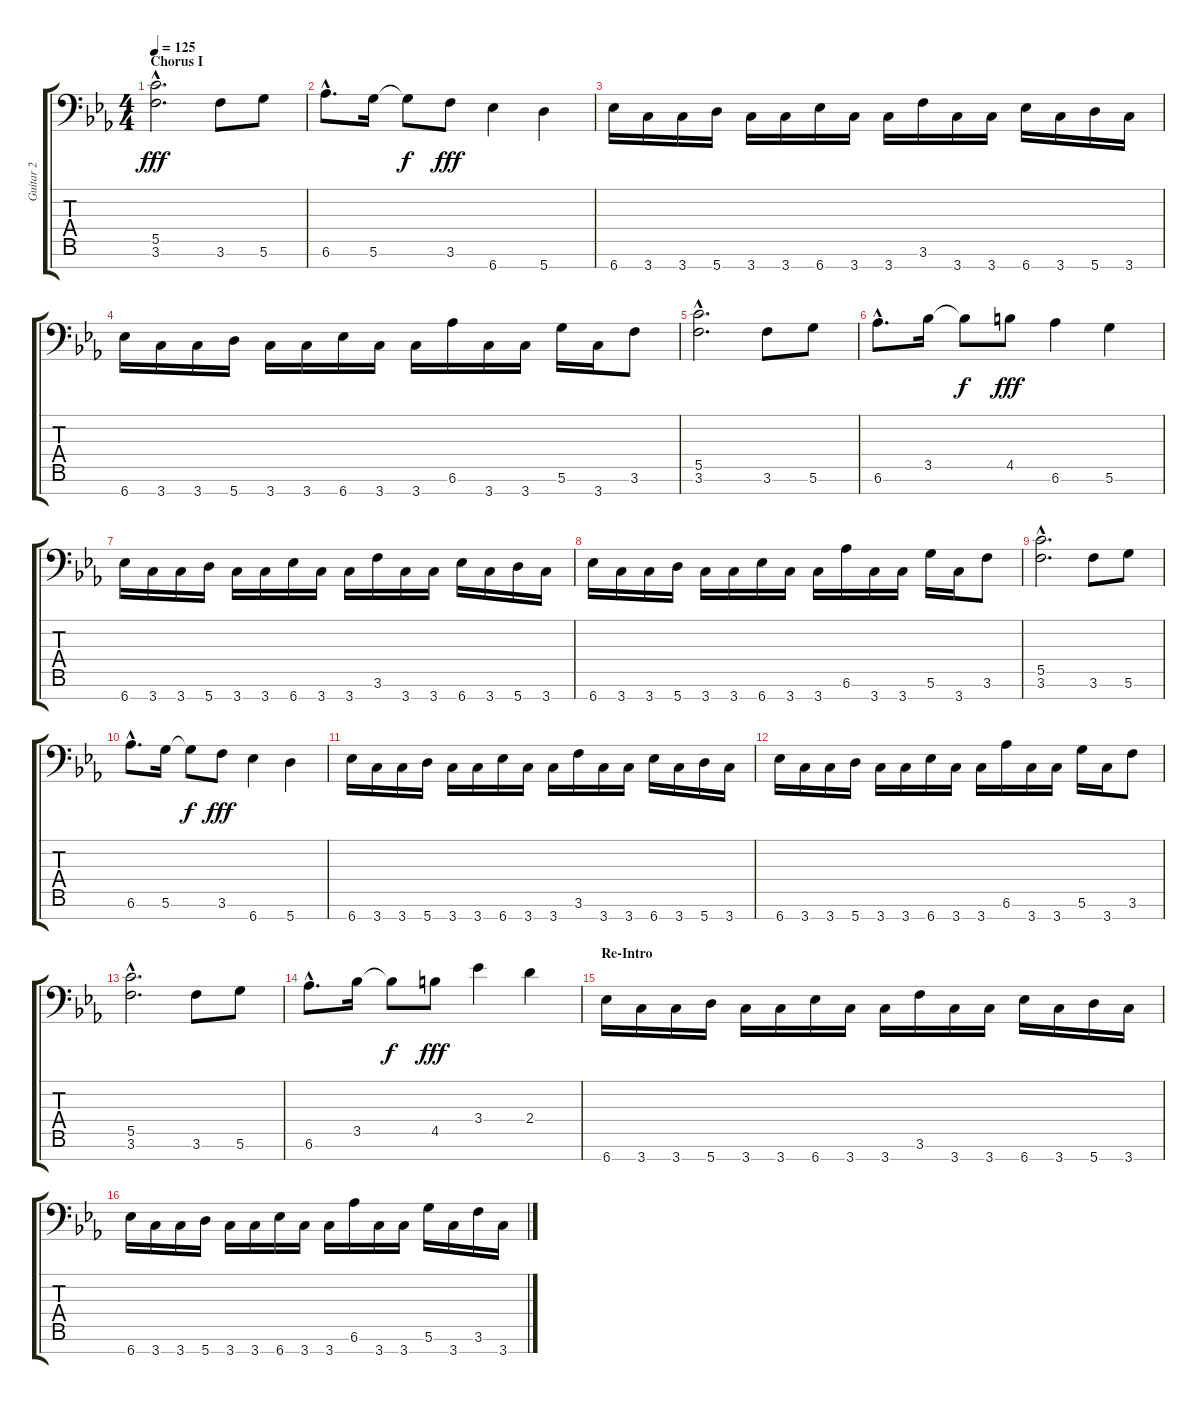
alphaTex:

\track ("Guitar 2" "Guitar 2") {instrument overdrivenguitar}
\staff {score tabs}
\tuning (D4 A3 F3 C3 G2 D2 A1) {hide}
\ts (4 4)
\section ("" "Chorus I")
\tempo 125
\clef f4
\ks cminor
(5.5{hac} 3.6{hac}).2{d dy fff} 3.6.8 5.6.8 |
6.6{hac}.8{d} 5.6.16 5.6{t}.8{dy f} 3.6.8{dy fff} 6.7.4 5.7.4 |
6.7.16 3.7.16 3.7.16 5.7.16 3.7.16 3.7.16 6.7.16 3.7.16 3.7.16 3.6.16 3.7.16 3.7.16 6.7.16 3.7.16 5.7.16 3.7.16 |
6.7.16 3.7.16 3.7.16 5.7.16 3.7.16 3.7.16 6.7.16 3.7.16 3.7.16 6.6.16 3.7.16 3.7.16 5.6.16 3.7.16 3.6.8 |
(5.5{hac} 3.6{hac}).2{d} 3.6.8 5.6.8 |
6.6{hac}.8{d} 3.5.16 3.5{t}.8{dy f} 4.5.8{dy fff} 6.6.4 5.6.4 |
6.7.16 3.7.16 3.7.16 5.7.16 3.7.16 3.7.16 6.7.16 3.7.16 3.7.16 3.6.16 3.7.16 3.7.16 6.7.16 3.7.16 5.7.16 3.7.16 |
6.7.16 3.7.16 3.7.16 5.7.16 3.7.16 3.7.16 6.7.16 3.7.16 3.7.16 6.6.16 3.7.16 3.7.16 5.6.16 3.7.16 3.6.8 |
(5.5{hac} 3.6{hac}).2{d} 3.6.8 5.6.8 |
6.6{hac}.8{d} 5.6.16 5.6{t}.8{dy f} 3.6.8{dy fff} 6.7.4 5.7.4 |
6.7.16 3.7.16 3.7.16 5.7.16 3.7.16 3.7.16 6.7.16 3.7.16 3.7.16 3.6.16 3.7.16 3.7.16 6.7.16 3.7.16 5.7.16 3.7.16 |
6.7.16 3.7.16 3.7.16 5.7.16 3.7.16 3.7.16 6.7.16 3.7.16 3.7.16 6.6.16 3.7.16 3.7.16 5.6.16 3.7.16 3.6.8 |
(5.5{hac} 3.6{hac}).2{d} 3.6.8 5.6.8 |
6.6{hac}.8{d} 3.5.16 3.5{t}.8{dy f} 4.5.8{dy fff} 3.4.4 2.4.4 |
\section ("" "Re-Intro")
6.7.16 3.7.16 3.7.16 5.7.16 3.7.16 3.7.16 6.7.16 3.7.16 3.7.16 3.6.16 3.7.16 3.7.16 6.7.16 3.7.16 5.7.16 3.7.16 |
6.7.16 3.7.16 3.7.16 5.7.16 3.7.16 3.7.16 6.7.16 3.7.16 3.7.16 6.6.16 3.7.16 3.7.16 5.6.16 3.7.16 3.6.16 3.7.16
